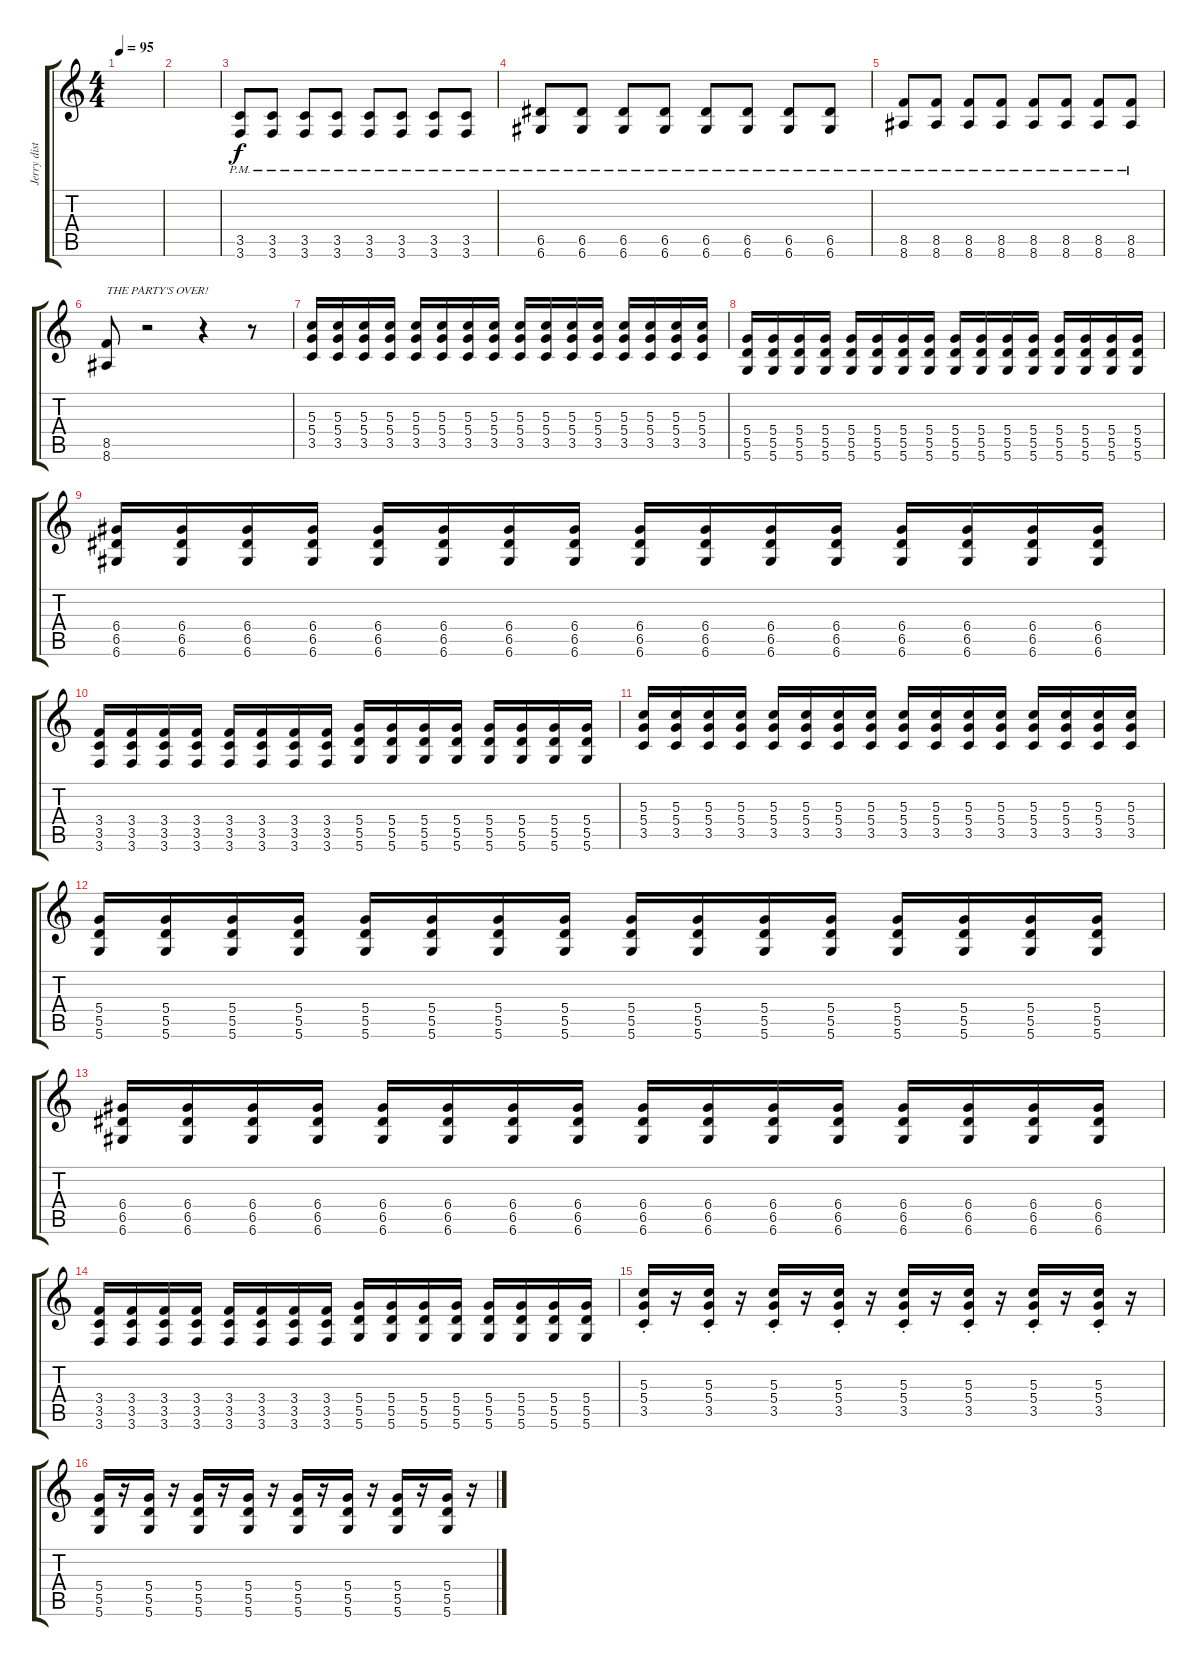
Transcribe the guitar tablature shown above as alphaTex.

\track ("Jerry distortion" "Jerry dist") {instrument distortionguitar}
\staff {score tabs}
\tuning (E4 B3 G3 D3 A2 D2) {hide}
\ts (4 4)
\tempo 95
\clef g2
\ks c
|
|
(3.5{pm} 3.6).8{volume 6} (3.5{pm} 3.6).8 (3.5{pm} 3.6).8 (3.5{pm} 3.6).8 (3.5{pm} 3.6).8 (3.5{pm} 3.6).8 (3.5{pm} 3.6{pm}).8 (3.5{pm} 3.6{pm}).8 |
(6.5{pm} 6.6).8{volume 10} (6.5{pm} 6.6).8 (6.5{pm} 6.6).8 (6.5{pm} 6.6).8 (6.5{pm} 6.6).8 (6.5{pm} 6.6).8 (6.5{pm} 6.6).8 (6.5{pm} 6.6).8 |
(8.5{pm} 8.6).8{volume 14} (8.5{pm} 8.6).8 (8.5{pm} 8.6).8 (8.5{pm} 8.6).8 (8.5{pm} 8.6).8 (8.5{pm} 8.6).8 (8.5{pm} 8.6).8 (8.5{pm} 8.6).8 |
(8.5 8.6).8{txt "THE PARTY'S OVER!" volume 14} r.2 r.4 r.8 |
(5.3 5.4 3.5).16 (5.3 5.4 3.5).16 (5.3 5.4 3.5).16 (5.3 5.4 3.5).16 (5.3 5.4 3.5).16 (5.3 5.4 3.5).16 (5.3 5.4 3.5).16 (5.3 5.4 3.5).16 (5.3 5.4 3.5).16 (5.3 5.4 3.5).16 (5.3 5.4 3.5).16 (5.3 5.4 3.5).16 (5.3 5.4 3.5).16 (5.3 5.4 3.5).16 (5.3 5.4 3.5).16 (5.3 5.4 3.5).16 |
(5.4 5.5 5.6).16 (5.4 5.5 5.6).16 (5.4 5.5 5.6).16 (5.4 5.5 5.6).16 (5.4 5.5 5.6).16 (5.4 5.5 5.6).16 (5.4 5.5 5.6).16 (5.4 5.5 5.6).16 (5.4 5.5 5.6).16 (5.4 5.5 5.6).16 (5.4 5.5 5.6).16 (5.4 5.5 5.6).16 (5.4 5.5 5.6).16 (5.4 5.5 5.6).16 (5.4 5.5 5.6).16 (5.4 5.5 5.6).16 |
(6.4 6.5 6.6).16 (6.4 6.5 6.6).16 (6.4 6.5 6.6).16 (6.4 6.5 6.6).16 (6.4 6.5 6.6).16 (6.4 6.5 6.6).16 (6.4 6.5 6.6).16 (6.4 6.5 6.6).16 (6.4 6.5 6.6).16 (6.4 6.5 6.6).16 (6.4 6.5 6.6).16 (6.4 6.5 6.6).16 (6.4 6.5 6.6).16 (6.4 6.5 6.6).16 (6.4 6.5 6.6).16 (6.4 6.5 6.6).16 |
(3.4 3.5 3.6).16 (3.4 3.5 3.6).16 (3.4 3.5 3.6).16 (3.4 3.5 3.6).16 (3.4 3.5 3.6).16 (3.4 3.5 3.6).16 (3.4 3.5 3.6).16 (3.4 3.5 3.6).16 (5.4 5.5 5.6).16 (5.4 5.5 5.6).16 (5.4 5.5 5.6).16 (5.4 5.5 5.6).16 (5.4 5.5 5.6).16 (5.4 5.5 5.6).16 (5.4 5.5 5.6).16 (5.4 5.5 5.6).16 |
(5.3 5.4 3.5).16 (5.3 5.4 3.5).16 (5.3 5.4 3.5).16 (5.3 5.4 3.5).16 (5.3 5.4 3.5).16 (5.3 5.4 3.5).16 (5.3 5.4 3.5).16 (5.3 5.4 3.5).16 (5.3 5.4 3.5).16 (5.3 5.4 3.5).16 (5.3 5.4 3.5).16 (5.3 5.4 3.5).16 (5.3 5.4 3.5).16 (5.3 5.4 3.5).16 (5.3 5.4 3.5).16 (5.3 5.4 3.5).16 |
(5.4 5.5 5.6).16 (5.4 5.5 5.6).16 (5.4 5.5 5.6).16 (5.4 5.5 5.6).16 (5.4 5.5 5.6).16 (5.4 5.5 5.6).16 (5.4 5.5 5.6).16 (5.4 5.5 5.6).16 (5.4 5.5 5.6).16 (5.4 5.5 5.6).16 (5.4 5.5 5.6).16 (5.4 5.5 5.6).16 (5.4 5.5 5.6).16 (5.4 5.5 5.6).16 (5.4 5.5 5.6).16 (5.4 5.5 5.6).16 |
(6.4 6.5 6.6).16 (6.4 6.5 6.6).16 (6.4 6.5 6.6).16 (6.4 6.5 6.6).16 (6.4 6.5 6.6).16 (6.4 6.5 6.6).16 (6.4 6.5 6.6).16 (6.4 6.5 6.6).16 (6.4 6.5 6.6).16 (6.4 6.5 6.6).16 (6.4 6.5 6.6).16 (6.4 6.5 6.6).16 (6.4 6.5 6.6).16 (6.4 6.5 6.6).16 (6.4 6.5 6.6).16 (6.4 6.5 6.6).16 |
(3.4 3.5 3.6).16 (3.4 3.5 3.6).16 (3.4 3.5 3.6).16 (3.4 3.5 3.6).16 (3.4 3.5 3.6).16 (3.4 3.5 3.6).16 (3.4 3.5 3.6).16 (3.4 3.5 3.6).16 (5.4 5.5 5.6).16 (5.4 5.5 5.6).16 (5.4 5.5 5.6).16 (5.4 5.5 5.6).16 (5.4 5.5 5.6).16 (5.4 5.5 5.6).16 (5.4 5.5 5.6).16 (5.4 5.5 5.6).16 |
(5.3 5.4{st} 3.5).16 r.16 (5.3 5.4{st} 3.5).16 r.16 (5.3 5.4{st} 3.5).16 r.16 (5.3 5.4{st} 3.5).16 r.16 (5.3 5.4{st} 3.5).16 r.16 (5.3 5.4{st} 3.5).16 r.16 (5.3 5.4{st} 3.5).16 r.16 (5.3 5.4{st} 3.5).16 r.16 |
(5.4 5.5 5.6).16 r.16 (5.4 5.5 5.6).16 r.16 (5.4 5.5 5.6).16 r.16 (5.4 5.5 5.6).16 r.16 (5.4 5.5 5.6).16 r.16 (5.4 5.5 5.6).16 r.16 (5.4 5.5 5.6).16 r.16 (5.4 5.5 5.6).16 r.16
